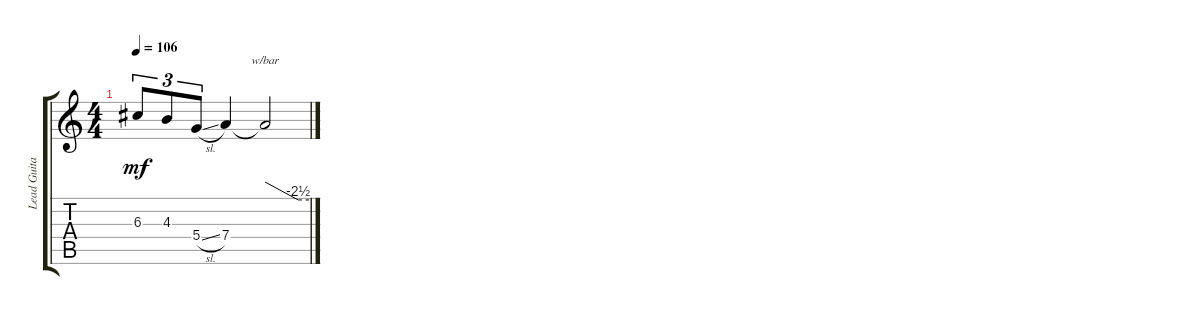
\track ("Lead Guitar Flin (by Liang)" "Lead Guita") {instrument overdrivenguitar}
\staff {score tabs}
\tuning (E4 B3 G3 D3 A2 E2) {hide}
\ts (4 4)
\tempo 106
\clef g2
\ks aminor
6.3.8{tu (3 2) dy mf} 4.3.8{tu (3 2)} 5.4{sl}.8{tu (3 2)} 7.4.4 7.4{t}.2{tbe (custom default 0 0 45 -10 60 -10)}
